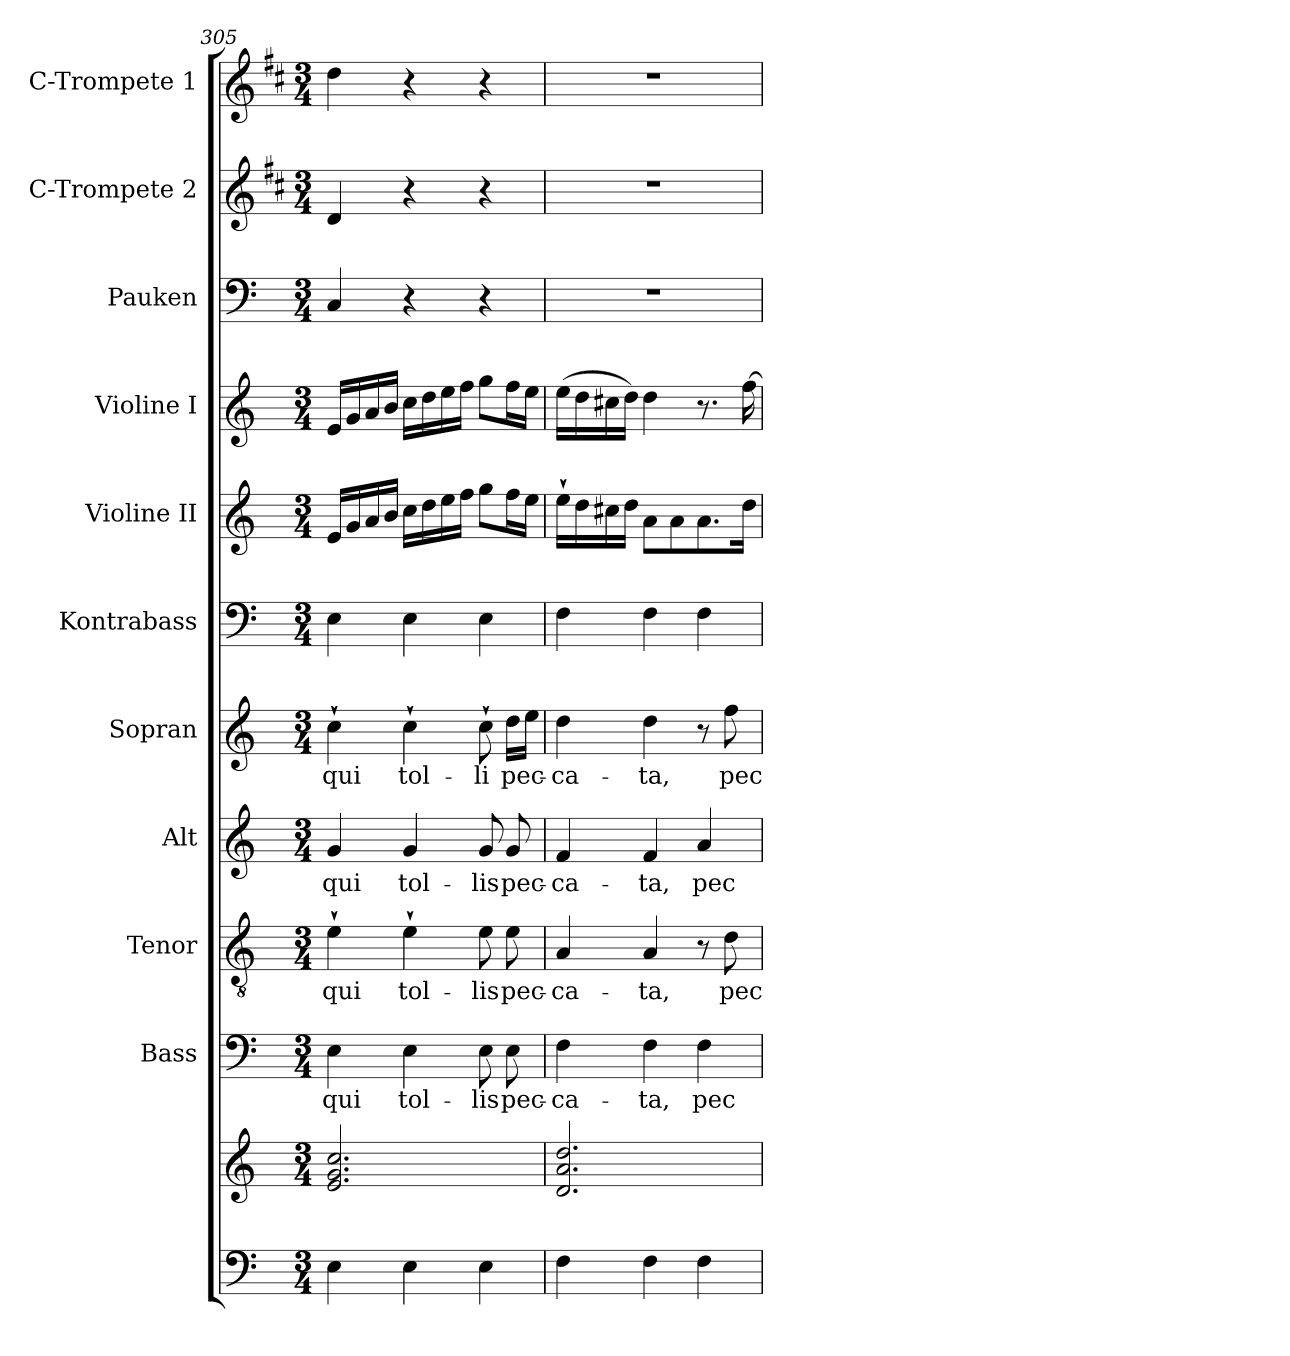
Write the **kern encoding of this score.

**kern	**kern	**kern	**text	**kern	**text	**kern	**text	**kern	**text	**kern	**kern	**kern	**kern	**kern	**kern
*part11	*part11	*part10	*part10	*part9	*part9	*part8	*part8	*part7	*part7	*part6	*part5	*part4	*part3	*part2	*part1
*staff12	*staff11	*staff10	*staff10	*staff9	*staff9	*staff8	*staff8	*staff7	*staff7	*staff6	*staff5	*staff4	*staff3	*staff2	*staff1
*	*	*I"Bass	*	*I"Tenor	*	*I"Alt	*	*I"Sopran	*	*I"Kontrabass	*I"Violine II	*I"Violine I	*I"Pauken	*I"C-Trompete 2	*I"C-Trompete 1
*	*	*I'B.	*	*I'T.	*	*I'A.	*	*I'S.	*	*I'Kb.	*I'Vl. II	*I'Vl. I	*I'Pk.	*I'C Trp. 2	*I'C Trp. 1
*clefF4	*clefG2	*clefF4	*	*clefGv2	*	*clefG2	*	*clefG2	*	*clefF4	*clefG2	*clefG2	*clefF4	*clefG2	*clefG2
*	*	*	*	*	*	*	*	*	*	*ITrd7c12	*	*	*	*ITrd1c2	*ITrd1c2
*k[]	*k[]	*k[]	*	*k[]	*	*k[]	*	*k[]	*	*k[]	*k[]	*k[]	*k[]	*k[]	*k[]
*C:	*C:	*C:	*	*C:	*	*C:	*	*C:	*	*C:	*C:	*C:	*C:	*C:	*C:
*M3/4	*M3/4	*M3/4	*	*M3/4	*	*M3/4	*	*M3/4	*	*M3/4	*M3/4	*M3/4	*M3/4	*M3/4	*M3/4
=305	=305	=305	=305	=305	=305	=305	=305	=305	=305	=305	=305	=305	=305	=305	=305
!	!	!	!LO:LY:b	!	!LO:LY:b	!	!LO:LY:b	!	!LO:LY:b	!	!	!	!	!	!
4E\	2.e/ 2.g/ 2.cc/	4E\	qui	4e`>\	qui	4g/	qui	4cc`>\	qui	4EE\	16e/LL	16e/LL	4C/	4c/	4cc\
.	.	.	.	.	.	.	.	.	.	.	16g/	16g/	.	.	.
.	.	.	.	.	.	.	.	.	.	.	16a/	16a/	.	.	.
.	.	.	.	.	.	.	.	.	.	.	16b/JJ	16b/JJ	.	.	.
!	!	!	!LO:LY:b	!	!LO:LY:b	!	!LO:LY:b	!	!LO:LY:b	!	!	!	!	!	!
4E\	.	4E\	tol-	4e`>\	tol-	4g/	tol-	4cc`>\	tol-	4EE\	16cc\LL	16cc\LL	4r	4r	4r
.	.	.	.	.	.	.	.	.	.	.	16dd\	16dd\	.	.	.
.	.	.	.	.	.	.	.	.	.	.	16ee\	16ee\	.	.	.
.	.	.	.	.	.	.	.	.	.	.	16ff\JJ	16ff\JJ	.	.	.
!	!	!	!LO:LY:b	!	!LO:LY:b	!	!LO:LY:b	!	!LO:LY:b	!	!	!	!	!	!
4E\	.	8E\	-lis	8e\	-lis	8g/	-lis	8cc`>\	-li	4EE\	8gg\L	8gg\L	4r	4r	4r
!	!	!	!LO:LY:b	!	!LO:LY:b	!	!LO:LY:b	!	!LO:LY:b	!	!	!	!	!	!
.	.	8E\	pec-	8e\	pec-	8g/	pec-	16dd\LL	pec-	.	16ff\L	16ff\L	.	.	.
.	.	.	.	.	.	.	.	16ee\JJ	.	.	16ee\JJ	16ee\JJ	.	.	.
!!LO:PB:g=z
=306	=306	=306	=306	=306	=306	=306	=306	=306	=306	=306	=306	=306	=306	=306	=306
!	!	!	!LO:LY:b	!	!LO:LY:b	!	!LO:LY:b	!	!LO:LY:b	!	!	!	!	!	!
4F\	2.d/ 2.a/ 2.dd/	4F\	-ca-	4A/	-ca-	4f/	-ca-	4dd\	-ca-	4FF\	16ee`>\LL	(>16ee\LL	2.r	2.r	2.r
.	.	.	.	.	.	.	.	.	.	.	16dd\	16dd\	.	.	.
.	.	.	.	.	.	.	.	.	.	.	16cc#X\	16cc#X\	.	.	.
.	.	.	.	.	.	.	.	.	.	.	16dd\JJ	16dd\JJ)	.	.	.
!	!	!	!LO:LY:b	!	!LO:LY:b	!	!LO:LY:b	!	!LO:LY:b	!	!	!	!	!	!
4F\	.	4F\	-ta,	4A/	-ta,	4f/	-ta,	4dd\	-ta,	4FF\	8a\L	4dd\	.	.	.
.	.	.	.	.	.	.	.	.	.	.	8a\	.	.	.	.
!	!	!	!LO:LY:b	!	!	!	!LO:LY:b	!	!	!	!	!	!	!	!
4F\	.	4F\	pec-	8r	.	4a/	pec-	8r	.	4FF\	8.a\	8.r	.	.	.
!	!	!	!	!	!LO:LY:b	!	!	!	!LO:LY:b	!	!	!	!	!	!
.	.	.	.	8d\	pec-	.	.	8ff\	pec-	.	.	.	.	.	.
.	.	.	.	.	.	.	.	.	.	.	16dd\Jk	[16ff\	.	.	.
=	=	=	=	=	=	=	=	=	=	=	=	=	=	=	=
*-	*-	*-	*-	*-	*-	*-	*-	*-	*-	*-	*-	*-	*-	*-	*-
